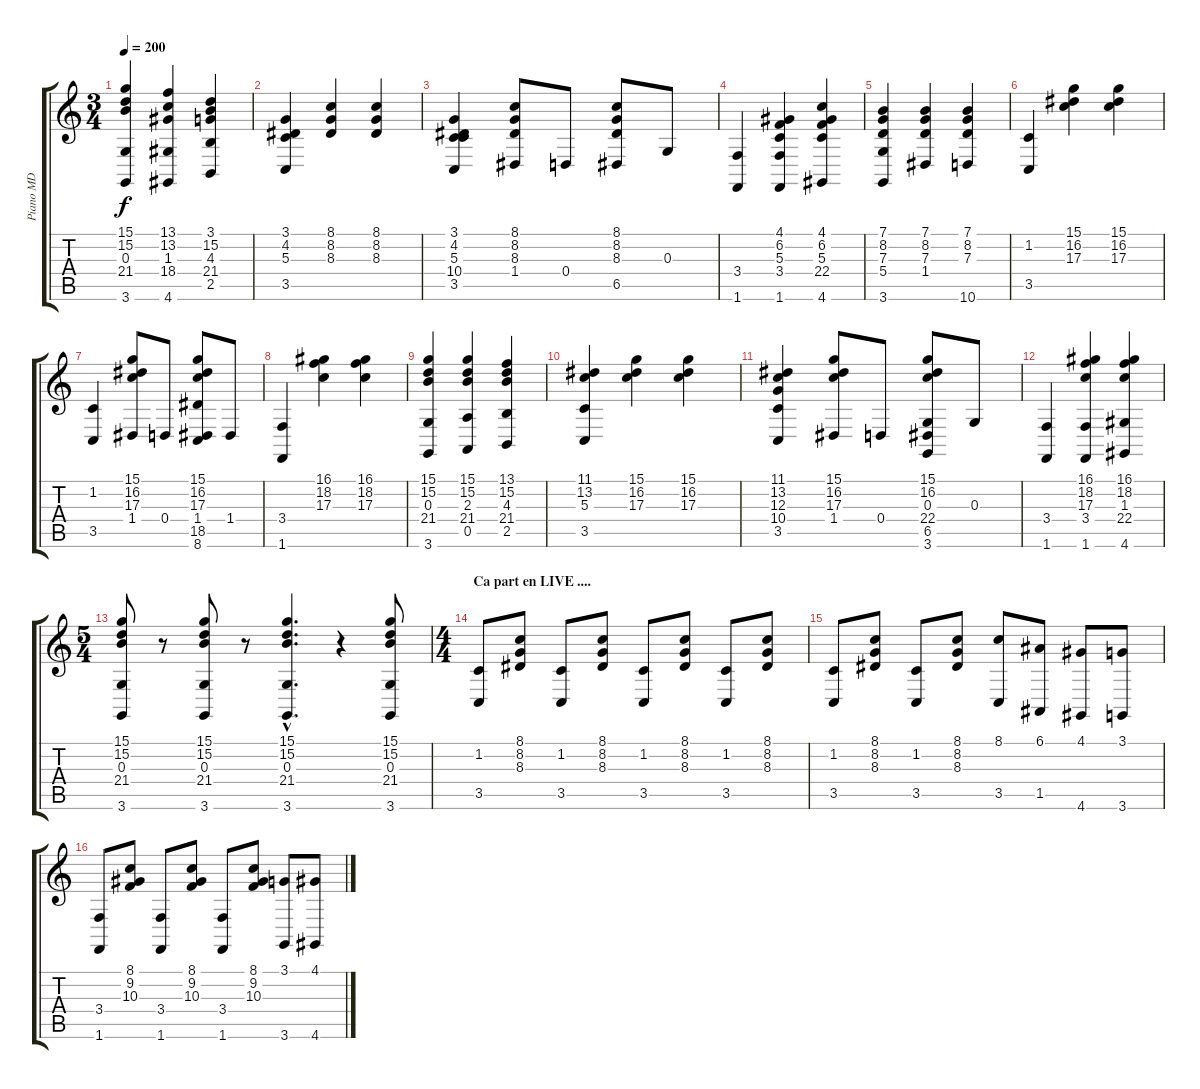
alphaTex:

\track ("Piano MD" "Piano MD") {instrument acousticgrandpiano}
\staff {score tabs}
\tuning (E4 B3 G3 D3 A2 E2) {hide}
\ts (3 4)
\tempo 200
\clef g2
\ks c
(15.1 15.2 0.3 21.4 3.6).4{dy f} (13.1 13.2 1.3 18.4 4.6).4 (3.1 15.2 4.3 21.4 2.5).4 |
(3.1 4.2 5.3 3.5).4 (8.1 8.2 8.3).4 (8.1 8.2 8.3).4 |
(3.1 4.2 5.3 10.4 3.5).4 (8.1 8.2 8.3 1.4).8 0.4.8 (8.1 8.2 8.3 6.5).8 0.3.8 |
(3.4 1.6).4 (4.1 6.2 5.3 3.4 1.6).4 (4.1 6.2 5.3 22.4 4.6).4 |
(7.1 8.2 7.3 5.4 3.6).4 (7.1 8.2 7.3 1.4).4 (7.1 8.2 7.3 10.6).4 |
\section ("" "")
(1.2 3.5).4 (15.1 16.2 17.3).4 (15.1 16.2 17.3).4 |
(1.2 3.5).4 (15.1 16.2 17.3 1.4).8 0.4.8 (15.1 16.2 17.3 1.4 18.5 8.6).8 1.4.8 |
(3.4 1.6).4 (16.1 18.2 17.3).4 (16.1 18.2 17.3).4 |
(15.1 15.2 0.3 21.4 3.6).4 (15.1 15.2 2.3 21.4 0.5).4 (13.1 15.2 4.3 21.4 2.5).4 |
(11.1 13.2 5.3 3.5).4 (15.1 16.2 17.3).4 (15.1 16.2 17.3).4 |
(11.1 13.2 12.3 10.4 3.5).4 (15.1 16.2 17.3 1.4).8 0.4.8 (15.1 16.2 0.3 22.4 6.5 3.6).8 0.3.8 |
(3.4 1.6).4 (16.1 18.2 17.3 3.4 1.6).4 (16.1 18.2 1.3 22.4 4.6).4 |
\ts (5 4)
(15.1 15.2 0.3 21.4 3.6).8 r.8 (15.1 15.2 0.3 21.4 3.6).8 r.8 (15.1{hac} 15.2{hac} 0.3{hac} 21.4{hac} 3.6{hac}).4{d} r.4 (15.1 15.2 0.3 21.4 3.6).8 |
\ts (4 4)
\section ("" "Ca part en LIVE ....")
(1.2 3.5).8 (8.1 8.2 8.3).8 (1.2 3.5).8 (8.1 8.2 8.3).8 (1.2 3.5).8 (8.1 8.2 8.3).8 (1.2 3.5).8 (8.1 8.2 8.3).8 |
(1.2 3.5).8 (8.1 8.2 8.3).8 (1.2 3.5).8 (8.1 8.2 8.3).8 (8.1 3.5).8 (6.1 1.5).8 (4.1 4.6).8 (3.1 3.6).8 |
(3.4 1.6).8 (8.1 9.2 10.3).8 (3.4 1.6).8 (8.1 9.2 10.3).8 (3.4 1.6).8 (8.1 9.2 10.3).8 (3.1 3.6).8 (4.1 4.6).8
